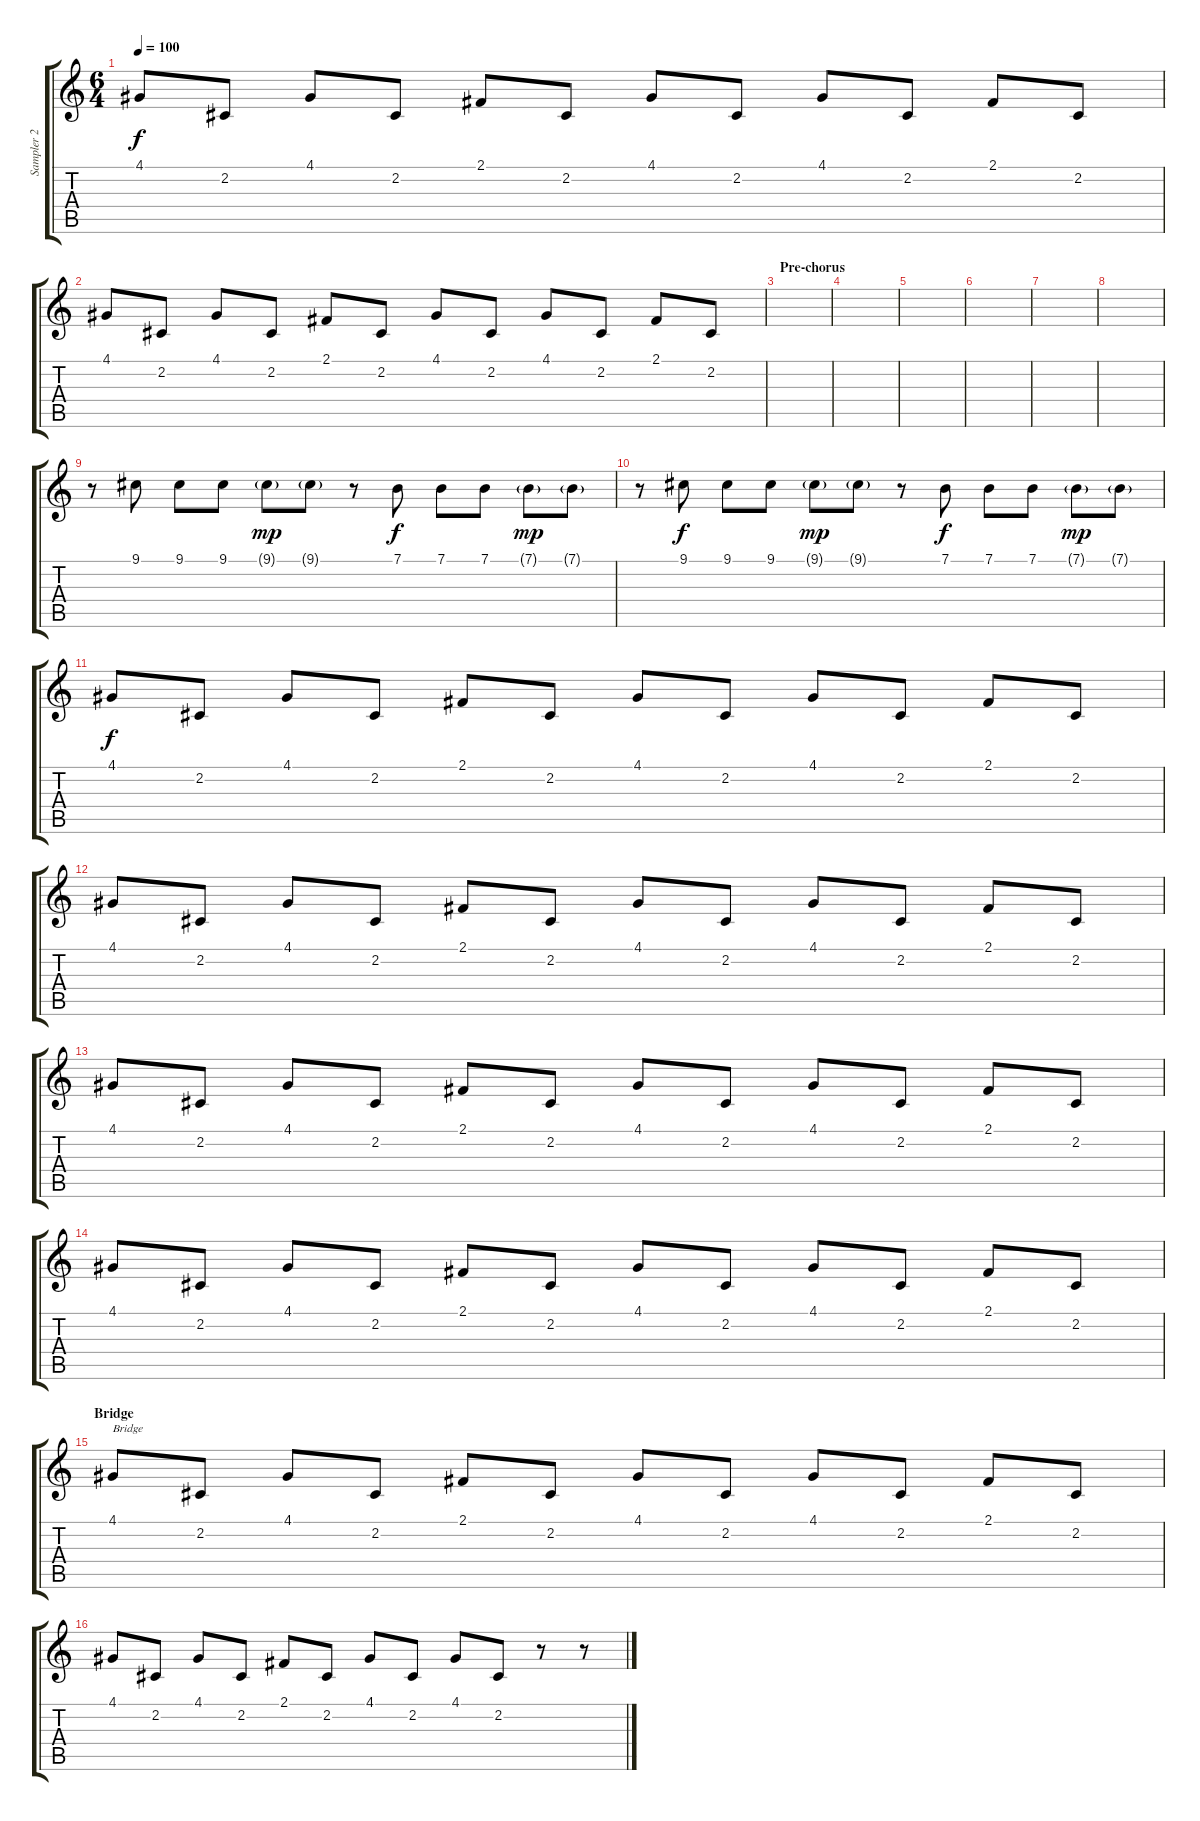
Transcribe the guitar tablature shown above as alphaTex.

\track ("Sampler 2" "Sampler 2") {instrument lead5charang}
\staff {score tabs}
\tuning (E4 B3 G3 D3 A2 E2) {hide}
\ts (6 4)
\tempo 100
\clef g2
\ks c
4.1.8{dy f} 2.2.8 4.1.8 2.2.8 2.1.8 2.2.8 4.1.8 2.2.8 4.1.8 2.2.8 2.1.8 2.2.8 |
4.1.8 2.2.8 4.1.8 2.2.8 2.1.8 2.2.8 4.1.8 2.2.8 4.1.8 2.2.8 2.1.8 2.2.8 |
\section ("" "Pre-chorus")
|
|
|
|
|
|
r.8 9.1.8{volume 12 instrument fx1rain} 9.1.8 9.1.8 9.1{g}.8{dy mp} 9.1{g}.8 r.8 7.1.8{dy f volume 12 instrument fx1rain} 7.1.8 7.1.8 7.1{g}.8{dy mp} 7.1{g}.8 |
r.8 9.1.8{dy f volume 12 instrument fx1rain} 9.1.8 9.1.8 9.1{g}.8{dy mp} 9.1{g}.8 r.8 7.1.8{dy f volume 12 instrument fx1rain} 7.1.8 7.1.8 7.1{g}.8{dy mp} 7.1{g}.8 |
4.1.8{dy f volume 14 instrument lead5charang} 2.2.8 4.1.8 2.2.8 2.1.8 2.2.8 4.1.8 2.2.8 4.1.8 2.2.8 2.1.8 2.2.8 |
4.1.8 2.2.8 4.1.8 2.2.8 2.1.8 2.2.8 4.1.8 2.2.8 4.1.8 2.2.8 2.1.8 2.2.8 |
4.1.8 2.2.8 4.1.8 2.2.8 2.1.8 2.2.8 4.1.8 2.2.8 4.1.8 2.2.8 2.1.8 2.2.8 |
4.1.8 2.2.8 4.1.8 2.2.8 2.1.8 2.2.8 4.1.8 2.2.8 4.1.8 2.2.8 2.1.8 2.2.8 |
\section ("" "Bridge")
4.1.8{txt "Bridge"} 2.2.8 4.1.8 2.2.8 2.1.8 2.2.8 4.1.8 2.2.8 4.1.8 2.2.8 2.1.8 2.2.8 |
4.1.8 2.2.8 4.1.8 2.2.8 2.1.8 2.2.8 4.1.8 2.2.8 4.1.8 2.2.8 r.8 r.8
